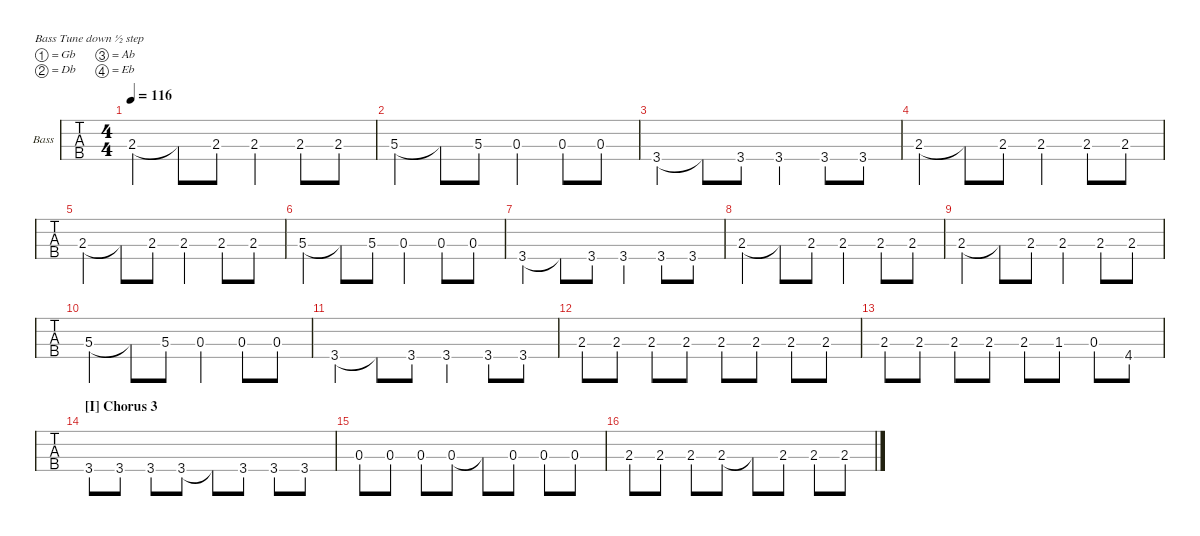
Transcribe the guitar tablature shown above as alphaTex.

\hideDynamics
\bracketExtendMode nobrackets
\firstSystemTrackNameOrientation horizontal
\otherSystemsTrackNameOrientation horizontal
\track ("Bass" "Bass") {multiBarRest instrument electricbassfinger}
\staff {tabs}
\tuning (Gb2 Db2 Ab1 Eb1)
\ts (4 4)
\tempo 116
\clef f4
\ks db
2.3.4{dy f} 2.3{t}.8 2.3.8 2.3.4 2.3.8 2.3.8 |
5.3.4 5.3{t}.8 5.3.8 0.3.4 0.3.8 0.3.8 |
3.4.4 3.4{t}.8 3.4.8 3.4.4 3.4.8 3.4.8 |
2.3.4 2.3{t}.8 2.3.8 2.3.4 2.3.8 2.3.8 |
2.3.4 2.3{t}.8 2.3.8 2.3.4 2.3.8 2.3.8 |
5.3.4 5.3{t}.8 5.3.8 0.3.4 0.3.8 0.3.8 |
3.4.4 3.4{t}.8 3.4.8 3.4.4 3.4.8 3.4.8 |
2.3.4 2.3{t}.8 2.3.8 2.3.4 2.3.8 2.3.8 |
2.3.4 2.3{t}.8 2.3.8 2.3.4 2.3.8 2.3.8 |
5.3.4 5.3{t}.8 5.3.8 0.3.4 0.3.8 0.3.8 |
3.4.4 3.4{t}.8 3.4.8 3.4.4 3.4.8 3.4.8 |
2.3.8 2.3.8 2.3.8 2.3.8 2.3.8 2.3.8 2.3.8 2.3.8 |
2.3.8 2.3.8 2.3.8 2.3.8 2.3.8 1.3.8 0.3.8 4.4.8 |
\section ("I" "Chorus 3")
3.4.8 3.4.8 3.4.8 3.4.8 3.4{t}.8 3.4.8 3.4.8 3.4.8 |
0.3.8 0.3.8 0.3.8 0.3.8 0.3{t}.8 0.3.8 0.3.8 0.3.8 |
2.3.8 2.3.8 2.3.8 2.3.8 2.3{t}.8 2.3.8 2.3.8 2.3.8
